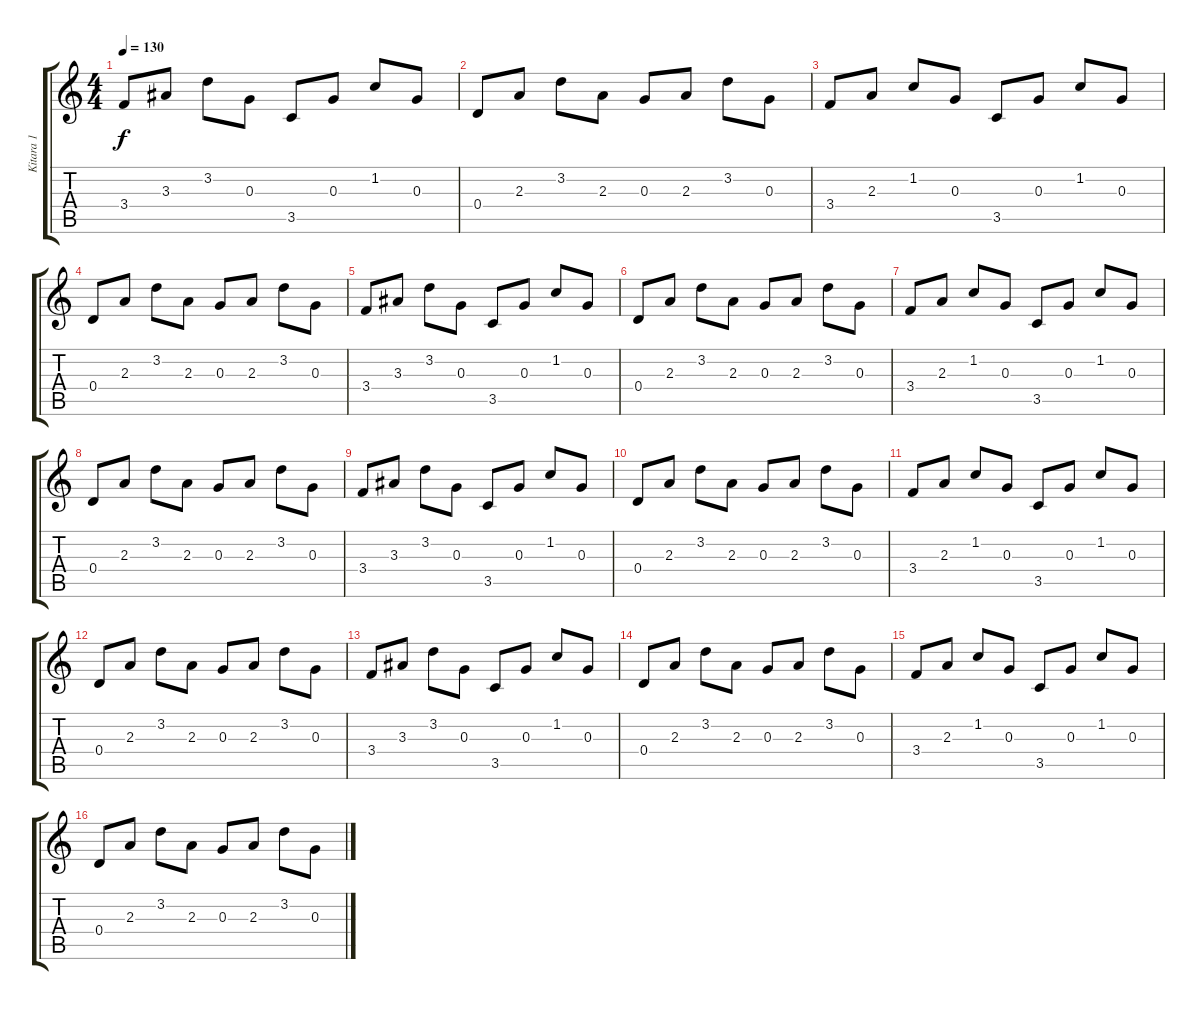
\track ("Kitara 1" "Kitara 1") {instrument acousticguitarsteel}
\staff {score tabs}
\tuning (E4 B3 G3 D3 A2 E2) {hide}
\ts (4 4)
\tempo 130
\clef g2
\ks c
3.4.8{dy f} 3.3.8 3.2.8 0.3.8 3.5.8 0.3.8 1.2.8 0.3.8 |
0.4.8 2.3.8 3.2.8 2.3.8 0.3.8 2.3.8 3.2.8 0.3.8 |
3.4.8 2.3.8 1.2.8 0.3.8 3.5.8 0.3.8 1.2.8 0.3.8 |
0.4.8 2.3.8 3.2.8 2.3.8 0.3.8 2.3.8 3.2.8 0.3.8 |
3.4.8 3.3.8 3.2.8 0.3.8 3.5.8 0.3.8 1.2.8 0.3.8 |
0.4.8 2.3.8 3.2.8 2.3.8 0.3.8 2.3.8 3.2.8 0.3.8 |
3.4.8 2.3.8 1.2.8 0.3.8 3.5.8 0.3.8 1.2.8 0.3.8 |
0.4.8 2.3.8 3.2.8 2.3.8 0.3.8 2.3.8 3.2.8 0.3.8 |
3.4.8 3.3.8 3.2.8 0.3.8 3.5.8 0.3.8 1.2.8 0.3.8 |
0.4.8 2.3.8 3.2.8 2.3.8 0.3.8 2.3.8 3.2.8 0.3.8 |
3.4.8 2.3.8 1.2.8 0.3.8 3.5.8 0.3.8 1.2.8 0.3.8 |
0.4.8 2.3.8 3.2.8 2.3.8 0.3.8 2.3.8 3.2.8 0.3.8 |
3.4.8 3.3.8 3.2.8 0.3.8 3.5.8 0.3.8 1.2.8 0.3.8 |
0.4.8 2.3.8 3.2.8 2.3.8 0.3.8 2.3.8 3.2.8 0.3.8 |
3.4.8 2.3.8 1.2.8 0.3.8 3.5.8 0.3.8 1.2.8 0.3.8 |
0.4.8 2.3.8 3.2.8 2.3.8 0.3.8 2.3.8 3.2.8 0.3.8
